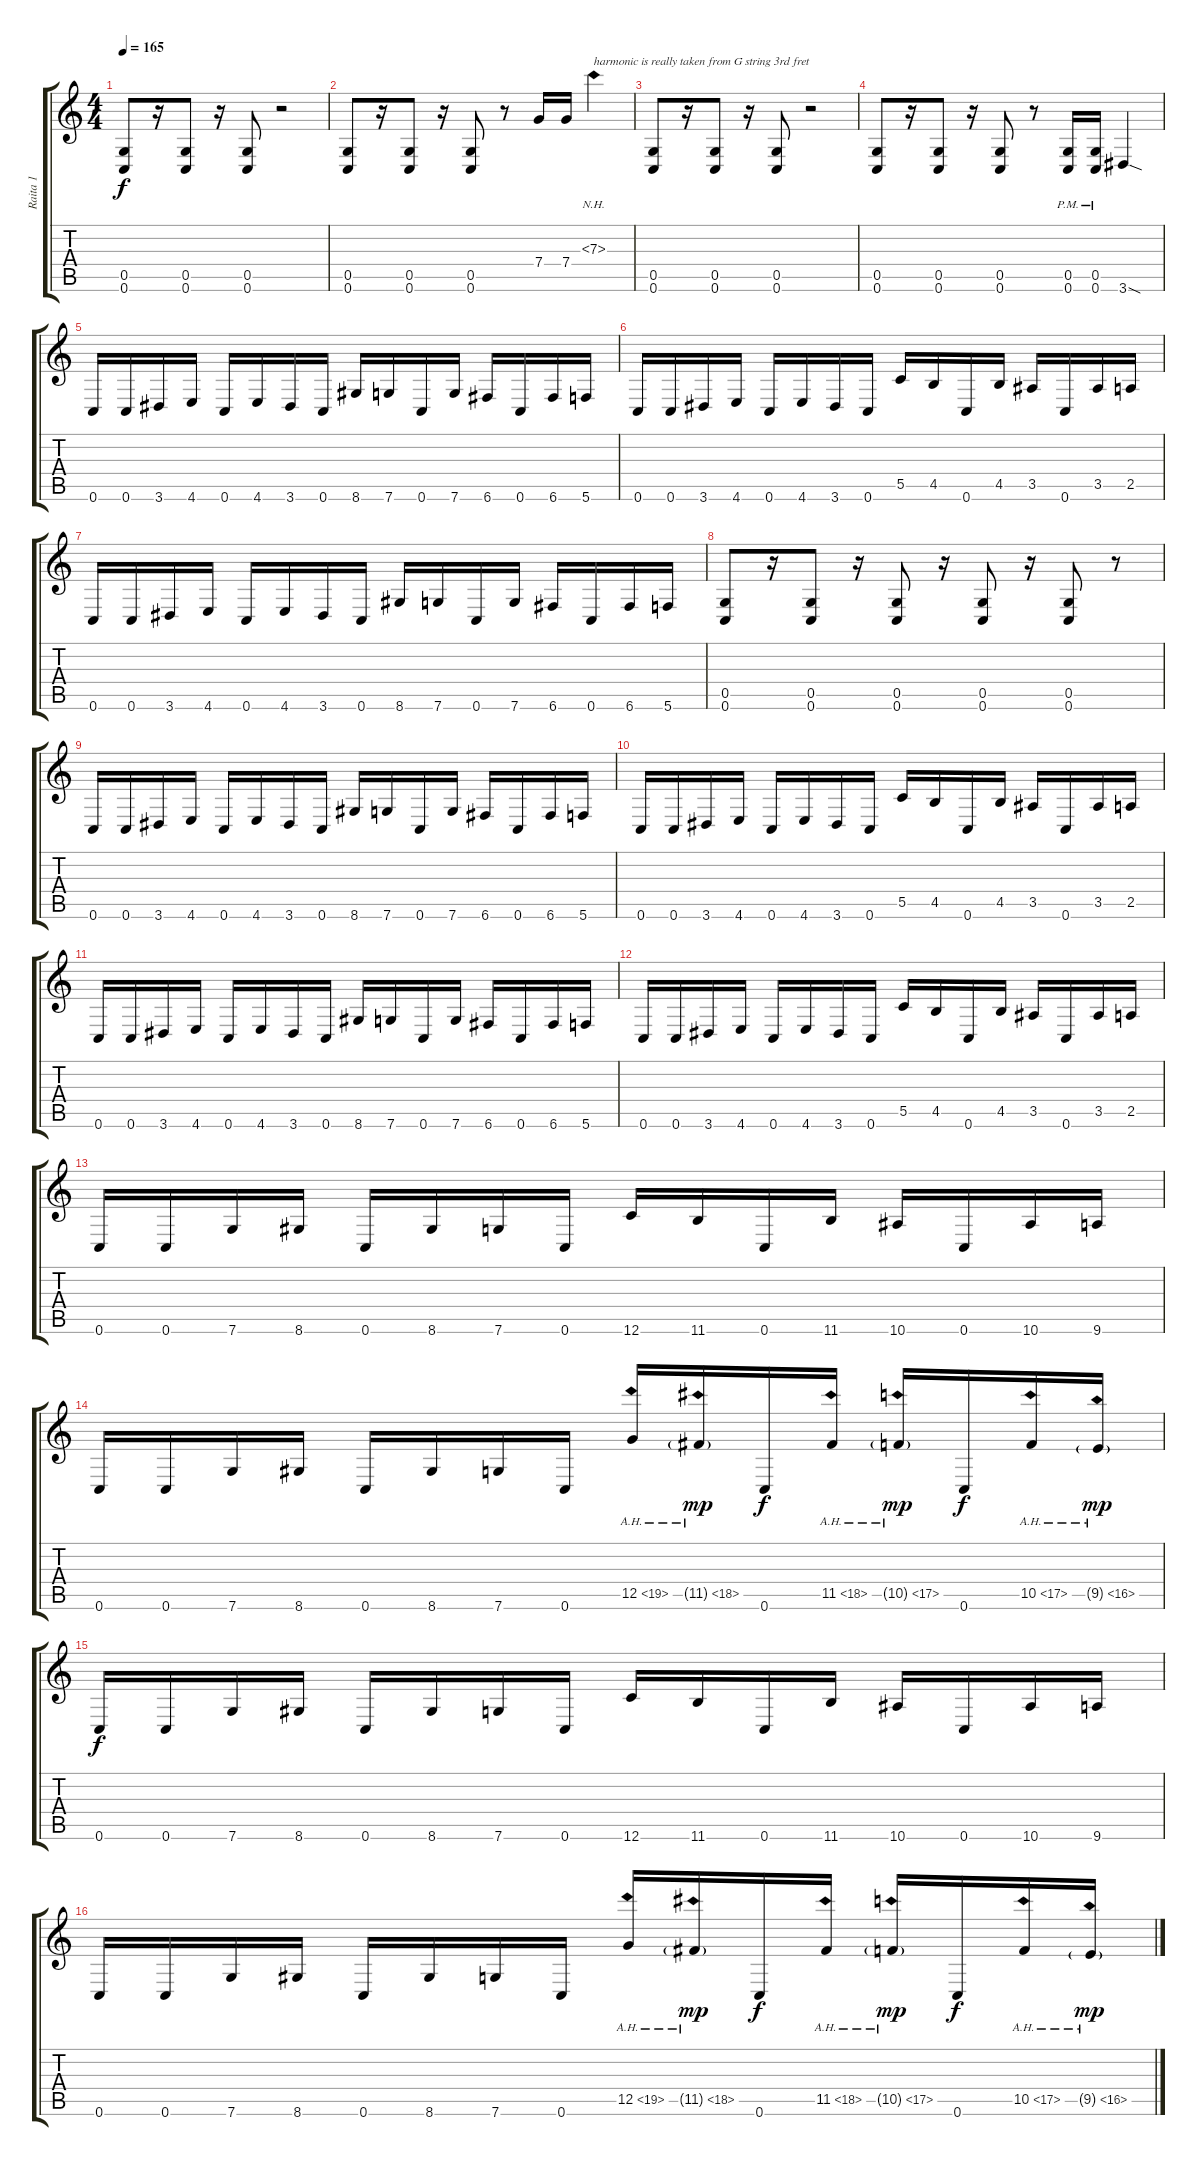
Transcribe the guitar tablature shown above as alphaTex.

\track ("Raita 1" "Raita 1") {instrument distortionguitar}
\staff {score tabs}
\tuning (D4 A3 F3 C3 G2 C2) {hide}
\ts (4 4)
\tempo 165
\clef g2
\ks c
(0.5 0.6).8{dy f instrument distortionguitar} r.16 (0.5 0.6).8 r.16 (0.5 0.6).8 r.2 |
(0.5 0.6).8 r.16 (0.5 0.6).8 r.16 (0.5 0.6).8 r.8 7.4.16 7.4.16 7.3{nh}.4{txt "harmonic is really taken from G string 3rd fret"} |
(0.5 0.6).8 r.16 (0.5 0.6).8 r.16 (0.5 0.6).8 r.2 |
(0.5 0.6).8 r.16 (0.5 0.6).8 r.16 (0.5 0.6).8 r.8 (0.5{pm} 0.6{pm}).16 (0.5{pm} 0.6{pm}).16 3.6{sod}.4 |
0.6.16 0.6.16 3.6.16 4.6.16 0.6.16 4.6.16 3.6.16 0.6.16 8.6.16 7.6.16 0.6.16 7.6.16 6.6.16 0.6.16 6.6.16 5.6.16 |
0.6.16 0.6.16 3.6.16 4.6.16 0.6.16 4.6.16 3.6.16 0.6.16 5.5.16 4.5.16 0.6.16 4.5.16 3.5.16 0.6.16 3.5.16 2.5.16 |
0.6.16 0.6.16 3.6.16 4.6.16 0.6.16 4.6.16 3.6.16 0.6.16 8.6.16 7.6.16 0.6.16 7.6.16 6.6.16 0.6.16 6.6.16 5.6.16 |
(0.5 0.6).8 r.16 (0.5 0.6).8 r.16 (0.5 0.6).8 r.16 (0.5 0.6).8 r.16 (0.5 0.6).8 r.8 |
0.6.16 0.6.16 3.6.16 4.6.16 0.6.16 4.6.16 3.6.16 0.6.16 8.6.16 7.6.16 0.6.16 7.6.16 6.6.16 0.6.16 6.6.16 5.6.16 |
0.6.16 0.6.16 3.6.16 4.6.16 0.6.16 4.6.16 3.6.16 0.6.16 5.5.16 4.5.16 0.6.16 4.5.16 3.5.16 0.6.16 3.5.16 2.5.16 |
0.6.16 0.6.16 3.6.16 4.6.16 0.6.16 4.6.16 3.6.16 0.6.16 8.6.16 7.6.16 0.6.16 7.6.16 6.6.16 0.6.16 6.6.16 5.6.16 |
0.6.16 0.6.16 3.6.16 4.6.16 0.6.16 4.6.16 3.6.16 0.6.16 5.5.16 4.5.16 0.6.16 4.5.16 3.5.16 0.6.16 3.5.16 2.5.16 |
0.6.16 0.6.16 7.6.16 8.6.16 0.6.16 8.6.16 7.6.16 0.6.16 12.6.16 11.6.16 0.6.16 11.6.16 10.6.16 0.6.16 10.6.16 9.6.16 |
0.6.16 0.6.16 7.6.16 8.6.16 0.6.16 8.6.16 7.6.16 0.6.16 12.5{ah 7}.16 11.5{ah 7 g}.16{dy mp} 0.6.16{dy f} 11.5{ah 7}.16 10.5{ah 7 g}.16{dy mp} 0.6.16{dy f} 10.5{ah 7}.16 9.5{ah 7 g}.16{dy mp} |
0.6.16{dy f} 0.6.16 7.6.16 8.6.16 0.6.16 8.6.16 7.6.16 0.6.16 12.6.16 11.6.16 0.6.16 11.6.16 10.6.16 0.6.16 10.6.16 9.6.16 |
0.6.16 0.6.16 7.6.16 8.6.16 0.6.16 8.6.16 7.6.16 0.6.16 12.5{ah 7}.16 11.5{ah 7 g}.16{dy mp} 0.6.16{dy f} 11.5{ah 7}.16 10.5{ah 7 g}.16{dy mp} 0.6.16{dy f} 10.5{ah 7}.16 9.5{ah 7 g}.16{dy mp}
